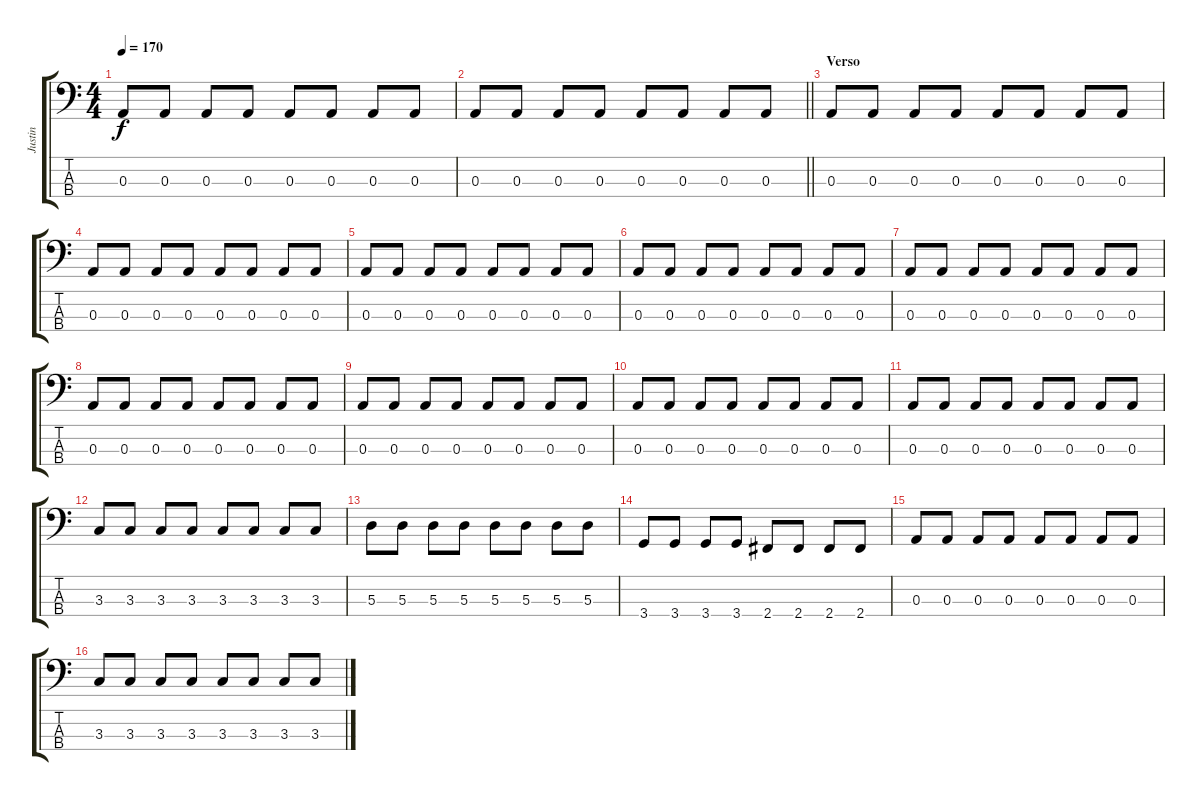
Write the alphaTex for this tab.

\track ("Justin" "Justin") {instrument electricbasspick}
\staff {score tabs}
\tuning (G2 D2 A1 E1) {hide}
\ts (4 4)
\tempo 170
\clef f4
\ks c
0.3.8{dy f} 0.3.8 0.3.8 0.3.8 0.3.8 0.3.8 0.3.8 0.3.8 |
\barLineRight lightlight
0.3.8 0.3.8 0.3.8 0.3.8 0.3.8 0.3.8 0.3.8 0.3.8 |
\section ("" "Verso")
0.3.8 0.3.8 0.3.8 0.3.8 0.3.8 0.3.8 0.3.8 0.3.8 |
0.3.8 0.3.8 0.3.8 0.3.8 0.3.8 0.3.8 0.3.8 0.3.8 |
0.3.8 0.3.8 0.3.8 0.3.8 0.3.8 0.3.8 0.3.8 0.3.8 |
0.3.8 0.3.8 0.3.8 0.3.8 0.3.8 0.3.8 0.3.8 0.3.8 |
0.3.8 0.3.8 0.3.8 0.3.8 0.3.8 0.3.8 0.3.8 0.3.8 |
0.3.8 0.3.8 0.3.8 0.3.8 0.3.8 0.3.8 0.3.8 0.3.8 |
0.3.8 0.3.8 0.3.8 0.3.8 0.3.8 0.3.8 0.3.8 0.3.8 |
0.3.8 0.3.8 0.3.8 0.3.8 0.3.8 0.3.8 0.3.8 0.3.8 |
0.3.8 0.3.8 0.3.8 0.3.8 0.3.8 0.3.8 0.3.8 0.3.8 |
3.3.8 3.3.8 3.3.8 3.3.8 3.3.8 3.3.8 3.3.8 3.3.8 |
5.3.8 5.3.8 5.3.8 5.3.8 5.3.8 5.3.8 5.3.8 5.3.8 |
3.4.8 3.4.8 3.4.8 3.4.8 2.4.8 2.4.8 2.4.8 2.4.8 |
0.3.8 0.3.8 0.3.8 0.3.8 0.3.8 0.3.8 0.3.8 0.3.8 |
3.3.8 3.3.8 3.3.8 3.3.8 3.3.8 3.3.8 3.3.8 3.3.8
